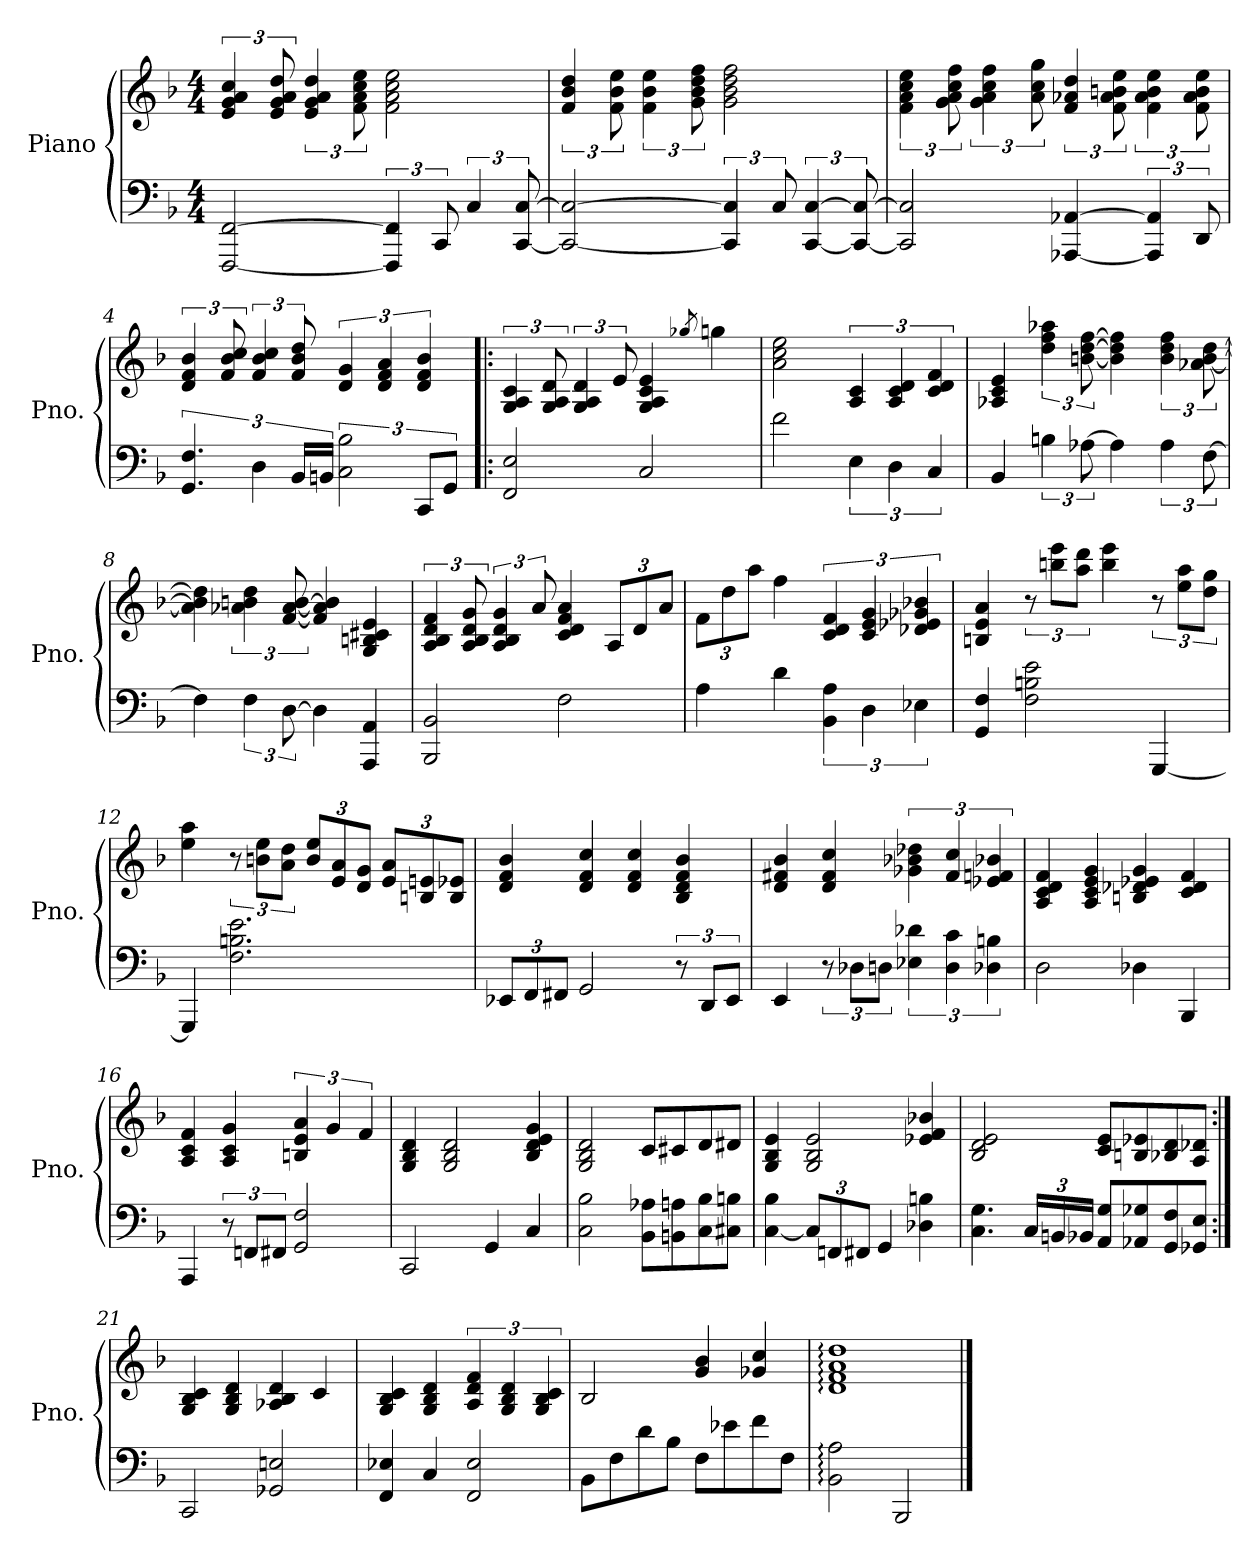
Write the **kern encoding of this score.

**kern	**kern
*part1	*part1
*staff2	*staff1
*I"Piano	*
*I'Pno.	*
*clefF4	*clefG2
*k[b-]	*k[b-]
*M4/4	*M4/4
*MM85	*MM85
=1	=1
[2FFF/ [2FF/	6e/ 6g/ 6a/ 6cc/
.	12e/ 12g/ 12a/ 12dd/
.	6e/ 6g/ 6a/ 6dd/
.	12f\ 12a\ 12cc\ 12ee\
6FFF/] 6FF/]	2f\ 2a\ 2cc\ 2ee\
12CC/	.
6C/	.
[12CC/ [12C/	.
=2	=2
2CC/_ 2C/_	6f/ 6b-/ 6dd/
.	12f\ 12b-\ 12ee\
.	6f\ 6b-\ 6ee\
.	12g\ 12b-\ 12dd\ 12ff\
6CC/] 6C/]	2g\ 2b-\ 2dd\ 2ff\
12C/	.
[6CC/ [6C/	.
12CC/_ 12C/_	.
=3	=3
2CC/] 2C/]	6f\ 6a\ 6cc\ 6ee\
.	12g\ 12a\ 12cc\ 12ff\
.	6g\ 6a\ 6cc\ 6ff\
.	12a\ 12cc\ 12gg\
[4AAA-X/ [4AA-X/	6f/ 6a-X/ 6dd/
.	12f\ 12a-\ 12bn\ 12ee\
6AAA-/] 6AA-/]	6f\ 6a-\ 6b\ 6ee\
12DD/	12f\ 12a-\ 12b\ 12ee\
!!LO:LB:g=z
=4	=4
6.GG/ 6.F/	6d/ 6f/ 6b-/
.	12f/ 12b-/ 12cc/
6D\	6f/ 6b-/ 6cc/
24BB-/LL	12f/ 12b-/ 12dd/
24BBn/JJ	.
3C\ 3B-\	6d/ 6g/
.	6d/ 6f/ 6a/
12CC/L	6d/ 6f/ 6b-/
12GG/J	.
=5!|:	=5!|:
2FF/ 2E/	6G/ 6A/ 6c/
.	12G/ 12A/ 12d/
.	6G/ 6A/ 6d/
.	12e/
2C/	4G/ 4A/ 4c/ 4e/
.	8qgg-X/
.	4ggn\
=6	=6
2f\	2a\ 2cc\ 2ee\
6E\	6A/ 6c/
6D\	6A/ 6c/ 6d/
6C/	6c/ 6d/ 6f/
=7	=7
4BB-/	4A-X/ 4c/ 4e/
6Bn\	6dd\ 6ff\ 6aa-X\
[12A-X\	[12bn\ [12dd\ [12ff\
4A-\]	4b\] 4dd\] 4ff\]
6A-\	6b\ 6dd\ 6ff\
[12F\	[12a-X\ [12b\ [12dd\
!!LO:LB:g=z
=8	=8
4F\]	4a-\] 4b\] 4dd\]
6F\	6a-X\ 6bn\ 6dd\
[12D\	[12f/ [12a-/ [12b/
4D\]	4f/] 4a-/] 4b/]
4AAA/ 4AA/	4G/ 4Bn/ 4c#X/ 4e/
=9	=9
2BBB-/ 2BB-/	6A/ 6B-/ 6d/ 6f/
.	12A/ 12B-/ 12d/ 12g/
.	6A/ 6B-/ 6d/ 6g/
.	12a/
2F\	4c/ 4d/ 4f/ 4a/
*	*Xbrackettup
.	12A/L
.	12d/
.	12a/J
=10	=10
4A\	12f\L
.	12dd\
.	12aa\J
4d\	4ff\
*	*brackettup
6BB-\ 6A\	6c/ 6d/ 6f/
6D\	6c/ 6e/ 6g/
6E-X\	6d-X/ 6e-X/ 6g-X/ 6b-X/
=11	=11
4GG/ 4F/	4Bn/ 4e/ 4a/
2F\ 2Bn\ 2e\	12r
.	12bbn\ 12eee\L
.	12aa\ 12ddd\J
.	4bb\ 4eee\
[4GGG/	12r
.	12ee\ 12aa\L
.	12dd\ 12gg\J
!!LO:LB:g=z
=12	=12
4GGG/]	4ee\ 4aa\
2.F\ 2.Bn\ 2.e\	12r
.	12bn\ 12ee\L
.	12a\ 12dd\J
*	*Xbrackettup
.	12b/ 12ee/L
.	12e/ 12a/
.	12d/ 12g/J
.	12e/ 12a/L
.	12Bn/ 12en/
.	12B/ 12e-X/J
=13	=13
*Xbrackettup	*
12EE-X/L	4d/ 4f/ 4b-/
12FF/	.
12FF#X/J	.
2GG/	4d/ 4f/ 4cc/
.	4d/ 4f/ 4cc/
*brackettup	*
12r	4B-/ 4d/ 4f/ 4b-/
12DD/L	.
12EE-/J	.
=14	=14
4EE/	4d/ 4f#X/ 4b-/
12r	4d/ 4f#/ 4cc/
12D-X\L	.
12Dn\J	.
*	*brackettup
6E-X\ 6d-X\	6g-X\ 6b-X\ 6dd-X\
6D\ 6c\	6f#/ 6cc/
6D-X\ 6Bn\	6e-X/ 6fn/ 6b-X/
=15	=15
2D\	4A/ 4c/ 4d/ 4f/
.	4A/ 4c/ 4e/ 4g/
4D-X\	4Bn/ 4d-X/ 4e-X/ 4g/
4BBB-/	4c/ 4d-/ 4f/
!!LO:LB:g=z
=16	=16
4AAA/	4A/ 4c/ 4f/
12r	4A/ 4c/ 4g/
12FFn/L	.
12FF#X/J	.
2GG/ 2F/	6Bn/ 6e/ 6a/
.	6g/
.	6f/
=17	=17
2CC/	4G/ 4B-/ 4d/
.	2G/ 2B-/ 2d/
4GG/	.
4C/	4B-/ 4d/ 4e/ 4g/
=18	=18
2C\ 2B-\	2G/ 2B-/ 2d/
8BB-\ 8A-X\L	8c/L
8BBn\ 8An\	8c#X/
8C\ 8B-\	8d/
8C#X\ 8Bn\J	8d#X/J
=19	=19
[4C\ 4B-\	4G/ 4B-/ 4e/
*Xbrackettup	*
12C/L]	2G/ 2B-/ 2e/
12FFn/	.
12FF#X/J	.
4GG/	.
4D-X\ 4Bn\	4e-X/ 4f/ 4b-X/
=20	=20
4.C\ 4.G\	2B-/ 2d/ 2e/
24C/LL	.
24BBn/	.
24BB-X/JJ	.
8AA/ 8G/L	8c/ 8e/L
8AA-X/ 8G-X/	8Bn/ 8e-X/
8GG/ 8F/	8B-X/ 8d/
8GG-X/ 8E/J	8A/ 8d-X/J
!!LO:LB:g=z
=21:|!	=21:|!
2CC/	4G/ 4B-/ 4c/
.	4G/ 4B-/ 4d/
2GG-X/ 2En/	4A-X/ 4B-/ 4d/
.	4c/
=22	=22
4FF/ 4E-X/	4G/ 4B-/ 4c/
4C/	4G/ 4B-/ 4d/
2FF/ 2E-/	6A/ 6d/ 6f/
.	6G/ 6B-/ 6d/
.	6G/ 6B-/ 6c/
=23	=23
8BB-\L	2B-/
8F\	.
8d\	.
8B-\J	.
*	*MM70
8F\L	4g/ 4b-/
8e-X\	.
8f\	4g-X/ 4cc/
8F\J	.
=24	=24
2BB-\: 2A\:	1d: 1f: 1a: 1dd:
2BBB-/	.
==	==
*-	*-
